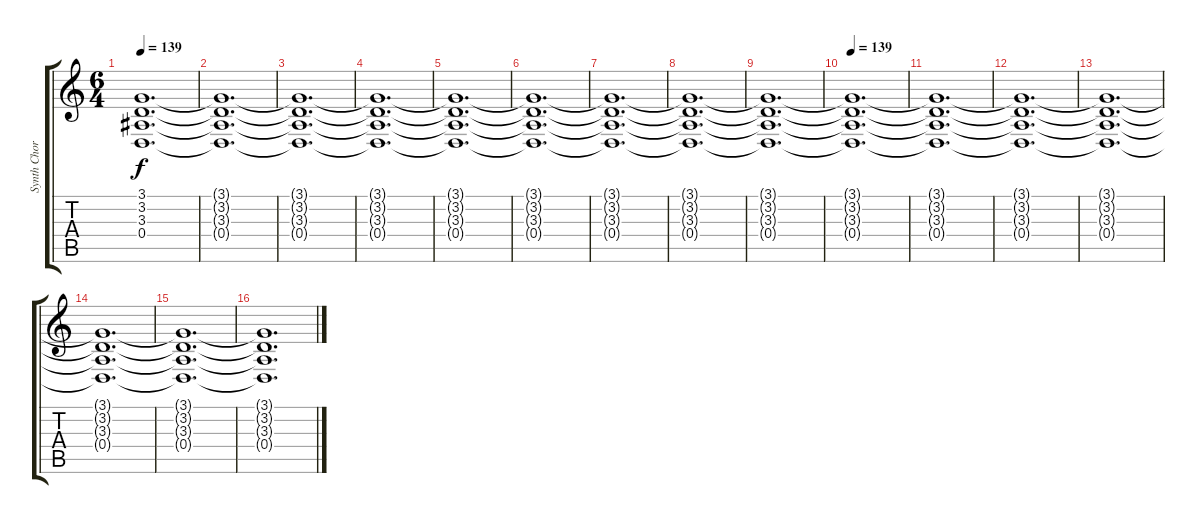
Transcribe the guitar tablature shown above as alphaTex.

\track ("Synth Chords (Rick Wright)" "Synth Chor") {instrument stringensemble1}
\staff {score tabs}
\tuning (E4 B3 G3 D3 A2 E2) {hide}
\ts (6 4)
\tempo 139
\clef g2
\ks c
(3.1{t} 3.2{t} 3.3{t} 0.4{t}).1{d dy f} |
(3.1{t} 3.2{t} 3.3{t} 0.4{t}).1{d} |
(3.1{t} 3.2{t} 3.3{t} 0.4{t}).1{d} |
(3.1{t} 3.2{t} 3.3{t} 0.4{t}).1{d} |
(3.1{t} 3.2{t} 3.3{t} 0.4{t}).1{d} |
(3.1{t} 3.2{t} 3.3{t} 0.4{t}).1{d} |
(3.1{t} 3.2{t} 3.3{t} 0.4{t}).1{d} |
(3.1{t} 3.2{t} 3.3{t} 0.4{t}).1{d} |
(3.1{t} 3.2{t} 3.3{t} 0.4{t}).1{d} |
\tempo 139
(3.1{t} 3.2{t} 3.3{t} 0.4{t}).1{d} |
(3.1{t} 3.2{t} 3.3{t} 0.4{t}).1{d} |
(3.1{t} 3.2{t} 3.3{t} 0.4{t}).1{d} |
(3.1{t} 3.2{t} 3.3{t} 0.4{t}).1{d} |
(3.1{t} 3.2{t} 3.3{t} 0.4{t}).1{d} |
(3.1{t} 3.2{t} 3.3{t} 0.4{t}).1{d} |
(3.1{t} 3.2{t} 3.3{t} 0.4{t}).1{d}
